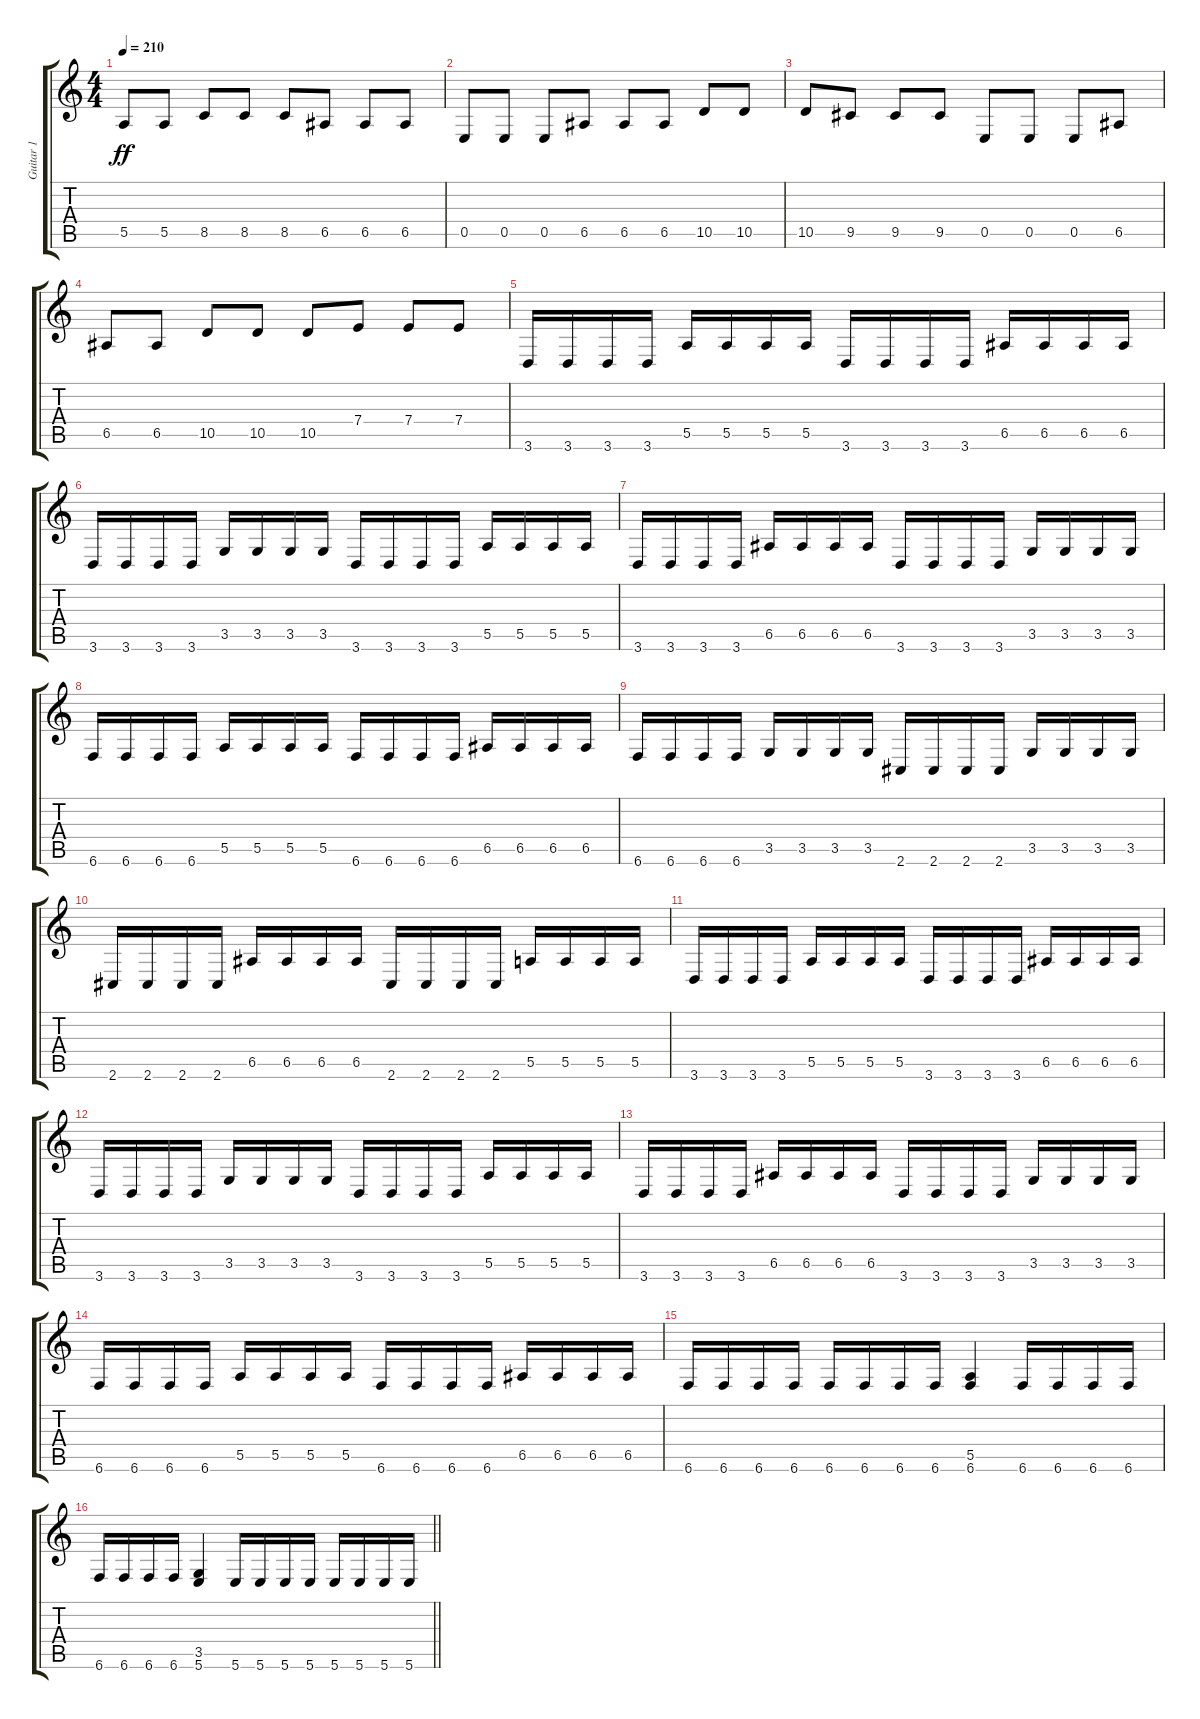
\track ("Guitar 1" "Guitar 1") {instrument distortionguitar}
\staff {score tabs}
\tuning (B3 Gb3 D3 A2 E2 B1) {hide}
\ts (4 4)
\tempo 210
\clef g2
\ks c
5.5.8{dy ff} 5.5.8 8.5.8 8.5.8 8.5.8 6.5.8 6.5.8 6.5.8 |
0.5.8 0.5.8 0.5.8 6.5.8 6.5.8 6.5.8 10.5.8 10.5.8 |
10.5.8 9.5.8 9.5.8 9.5.8 0.5.8 0.5.8 0.5.8 6.5.8 |
6.5.8 6.5.8 10.5.8 10.5.8 10.5.8 7.4.8 7.4.8 7.4.8 |
3.6.16 3.6.16 3.6.16 3.6.16 5.5.16 5.5.16 5.5.16 5.5.16 3.6.16 3.6.16 3.6.16 3.6.16 6.5.16 6.5.16 6.5.16 6.5.16 |
3.6.16 3.6.16 3.6.16 3.6.16 3.5.16 3.5.16 3.5.16 3.5.16 3.6.16 3.6.16 3.6.16 3.6.16 5.5.16 5.5.16 5.5.16 5.5.16 |
3.6.16 3.6.16 3.6.16 3.6.16 6.5.16 6.5.16 6.5.16 6.5.16 3.6.16 3.6.16 3.6.16 3.6.16 3.5.16 3.5.16 3.5.16 3.5.16 |
6.6.16 6.6.16 6.6.16 6.6.16 5.5.16 5.5.16 5.5.16 5.5.16 6.6.16 6.6.16 6.6.16 6.6.16 6.5.16 6.5.16 6.5.16 6.5.16 |
6.6.16 6.6.16 6.6.16 6.6.16 3.5.16 3.5.16 3.5.16 3.5.16 2.6.16 2.6.16 2.6.16 2.6.16 3.5.16 3.5.16 3.5.16 3.5.16 |
2.6.16 2.6.16 2.6.16 2.6.16 6.5.16 6.5.16 6.5.16 6.5.16 2.6.16 2.6.16 2.6.16 2.6.16 5.5.16 5.5.16 5.5.16 5.5.16 |
3.6.16 3.6.16 3.6.16 3.6.16 5.5.16 5.5.16 5.5.16 5.5.16 3.6.16 3.6.16 3.6.16 3.6.16 6.5.16 6.5.16 6.5.16 6.5.16 |
3.6.16 3.6.16 3.6.16 3.6.16 3.5.16 3.5.16 3.5.16 3.5.16 3.6.16 3.6.16 3.6.16 3.6.16 5.5.16 5.5.16 5.5.16 5.5.16 |
3.6.16 3.6.16 3.6.16 3.6.16 6.5.16 6.5.16 6.5.16 6.5.16 3.6.16 3.6.16 3.6.16 3.6.16 3.5.16 3.5.16 3.5.16 3.5.16 |
6.6.16 6.6.16 6.6.16 6.6.16 5.5.16 5.5.16 5.5.16 5.5.16 6.6.16 6.6.16 6.6.16 6.6.16 6.5.16 6.5.16 6.5.16 6.5.16 |
6.6.16 6.6.16 6.6.16 6.6.16 6.6.16 6.6.16 6.6.16 6.6.16 (5.5 6.6).4 6.6.16 6.6.16 6.6.16 6.6.16 |
\barLineRight lightlight
6.6.16 6.6.16 6.6.16 6.6.16 (3.5 5.6).4 5.6.16 5.6.16 5.6.16 5.6.16 5.6.16 5.6.16 5.6.16 5.6.16
